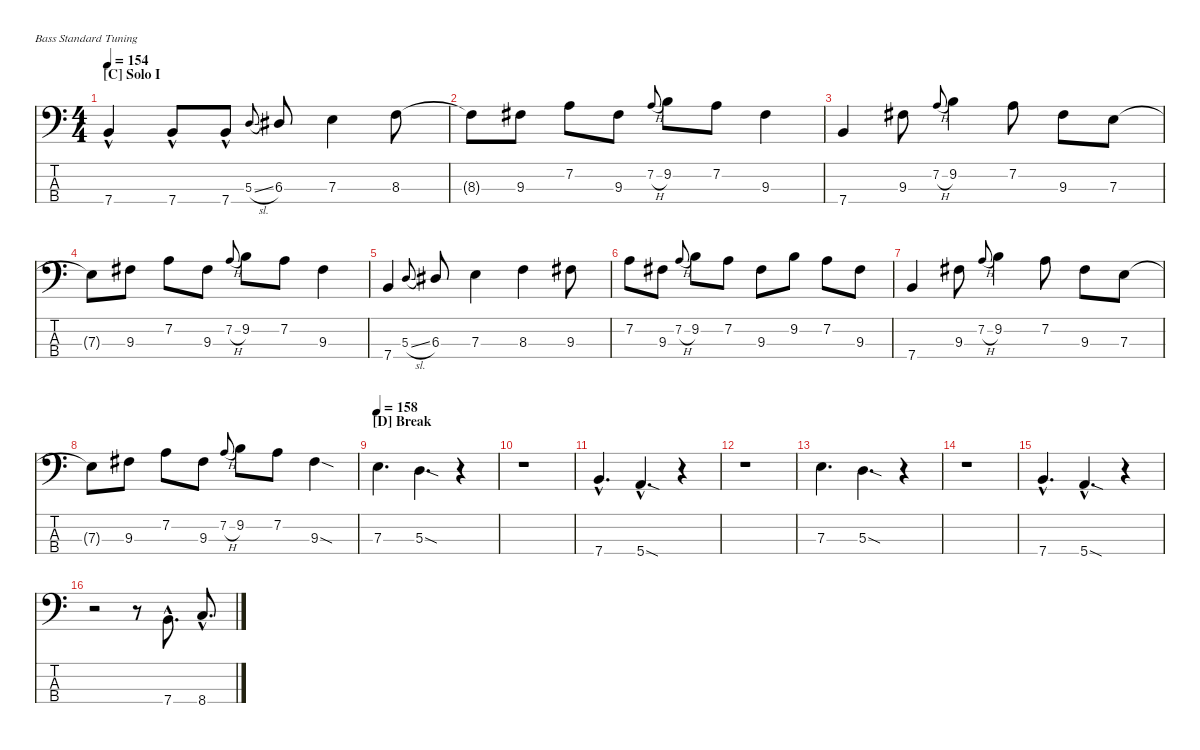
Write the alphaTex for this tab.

\defaultSystemsLayout 4
\hideDynamics
\bracketExtendMode nobrackets
\singleTrackTrackNamePolicy hidden
\multiTrackTrackNamePolicy hidden
\firstSystemTrackNameMode fullname
\firstSystemTrackNameOrientation horizontal
\otherSystemsTrackNameOrientation horizontal
\track ("Bass" "E-Bass") {instrument electricbassfinger}
\staff {score tabs}
\tuning (G2 D2 A1 E1)
\ts (4 4)
\section ("C" "Solo I")
\scale
0.230769
\tempo 154
\accidentals auto
\clef f4
\ottava regular
\simile none
\scale
0.246732
\ks c
7.4{hac}.4{dy ff beam Up} 7.4{hac}.8{beam Up} 7.4{hac}.8{beam Up} 5.3{sl}.8{gr onbeat beam Up} 6.3{acc #}.8{beam Up} 7.3.4{beam Down} 8.3.8{beam Down} |
\scale
0.215385
\scale
0.256536 8.3{t}.8{beam Down} 9.3{acc #}.8{beam Down} 7.2.8{beam Down} 9.3{acc #}.8{beam Down} 7.2{h}.8{gr onbeat beam Up} 9.2.8{beam Down} 7.2.8{beam Down} 9.3{acc #}.4{beam Down} |
\scale
0.215385
\scale
0.240196 7.4.4{beam Up} 9.3{acc #}.8{beam Down} 7.2{h}.8{gr onbeat beam Up} 9.2.4{beam Down} 7.2.8{beam Down} 9.3{acc #}.8{beam Down} 7.3.8{beam Down} |
\scale
0.338462
\scale
0.256536 7.3{t}.8{beam Down} 9.3{acc #}.8{beam Down} 7.2.8{beam Down} 9.3{acc #}.8{beam Down} 7.2{h}.8{gr onbeat beam Up} 9.2.8{beam Down} 7.2.8{beam Down} 9.3{acc #}.4{beam Down} |
\scale
0.230769
\scale
0.230392 7.4.4{beam Up} 5.3{sl}.8{gr onbeat beam Up} 6.3{acc #}.8{beam Up} 7.3.4{beam Down} 8.3.4{beam Down} 9.3{acc #}.8{beam Down} |
\scale
0.338462
\scale
0.272876 7.2.8{beam Down} 9.3{acc #}.8{beam Down} 7.2{h}.8{gr onbeat beam Up} 9.2.8{beam Down} 7.2.8{beam Down} 9.3{acc #}.8{beam Down} 9.2.8{beam Down} 7.2.8{beam Down} 9.3{acc #}.8{beam Down} |
\scale
0.215385
\scale
0.240196 7.4.4{beam Up} 9.3{acc #}.8{beam Down} 7.2{h}.8{gr onbeat beam Up} 9.2.4{beam Down} 7.2.8{beam Down} 9.3{acc #}.8{beam Down} 7.3.8{beam Down} |
\scale
0.215385
\scale
0.256536 7.3{t}.8{beam Down} 9.3{acc #}.8{beam Down} 7.2.8{beam Down} 9.3{acc #}.8{beam Down} 7.2{h}.8{gr onbeat beam Up} 9.2.8{beam Down} 7.2.8{beam Down} 9.3{sod acc #}.4{beam Down} |
\section ("D" "Break")
\scale
0.331551
\tempo 158
\scale
0.319277 7.3.4{d beam Down} 5.3{sod}.4{d beam Down} r.4{beam Down} |
\scale
0.168449
\scale
0.180723 r.1{beam Down} |
\scale
0.331551
\scale
0.319277 7.4{hac}.4{d beam Up} 5.4{sod hac}.4{d beam Up} r.4{beam Up} |
\scale
0.168449
\scale
0.180723 r.1{beam Down} |
\scale
0.258873
\scale
0.272494 7.3.4{d beam Down} 5.3{sod}.4{d beam Down} r.4{beam Down} |
\scale
0.131524
\scale
0.154242 r.1{beam Down} |
\scale
0.258873
\scale
0.272494 7.4{hac}.4{d beam Up} 5.4{sod hac}.4{d beam Up} r.4{beam Up} |
\scale
0.350731
\scale
0.300771 r.2{beam Down} r.8{beam Down} 7.4{hac}.8{d beam Up} 8.4{hac}.8{d beam Up}
